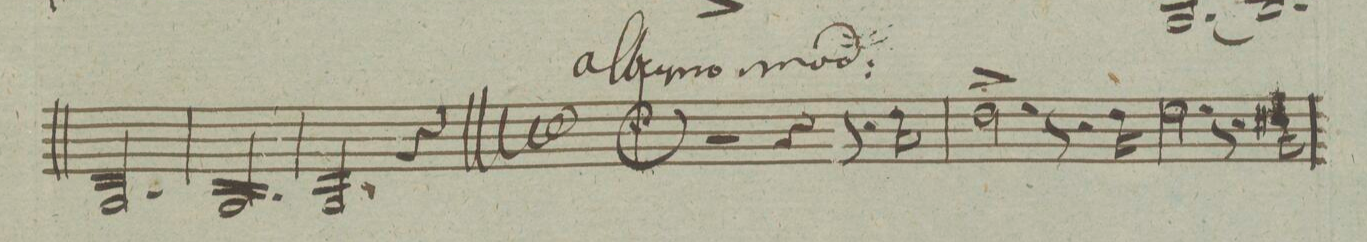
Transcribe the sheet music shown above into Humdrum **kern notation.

**kern	**dynam
*I"Corno. Secundo in F	*
*clefG2	*
*k[b-]	*
*met(c|)	*
*M3/4	*
2.C/	.
=118	=118
2.C/	.
=119	=119
2C/	.
4r	.
=||120	=||120
*clefG2	*
*k[]	*
*M2/2	*
*met(c|)	*
2r	.
4r	.
8.r	.
16g\	.
=121	=121
2.g\^	.
8.r	.
16g\	.
=122	=122
2.g\	.
8.r	.
16f#X\	.
=123	=123
*-	*-
